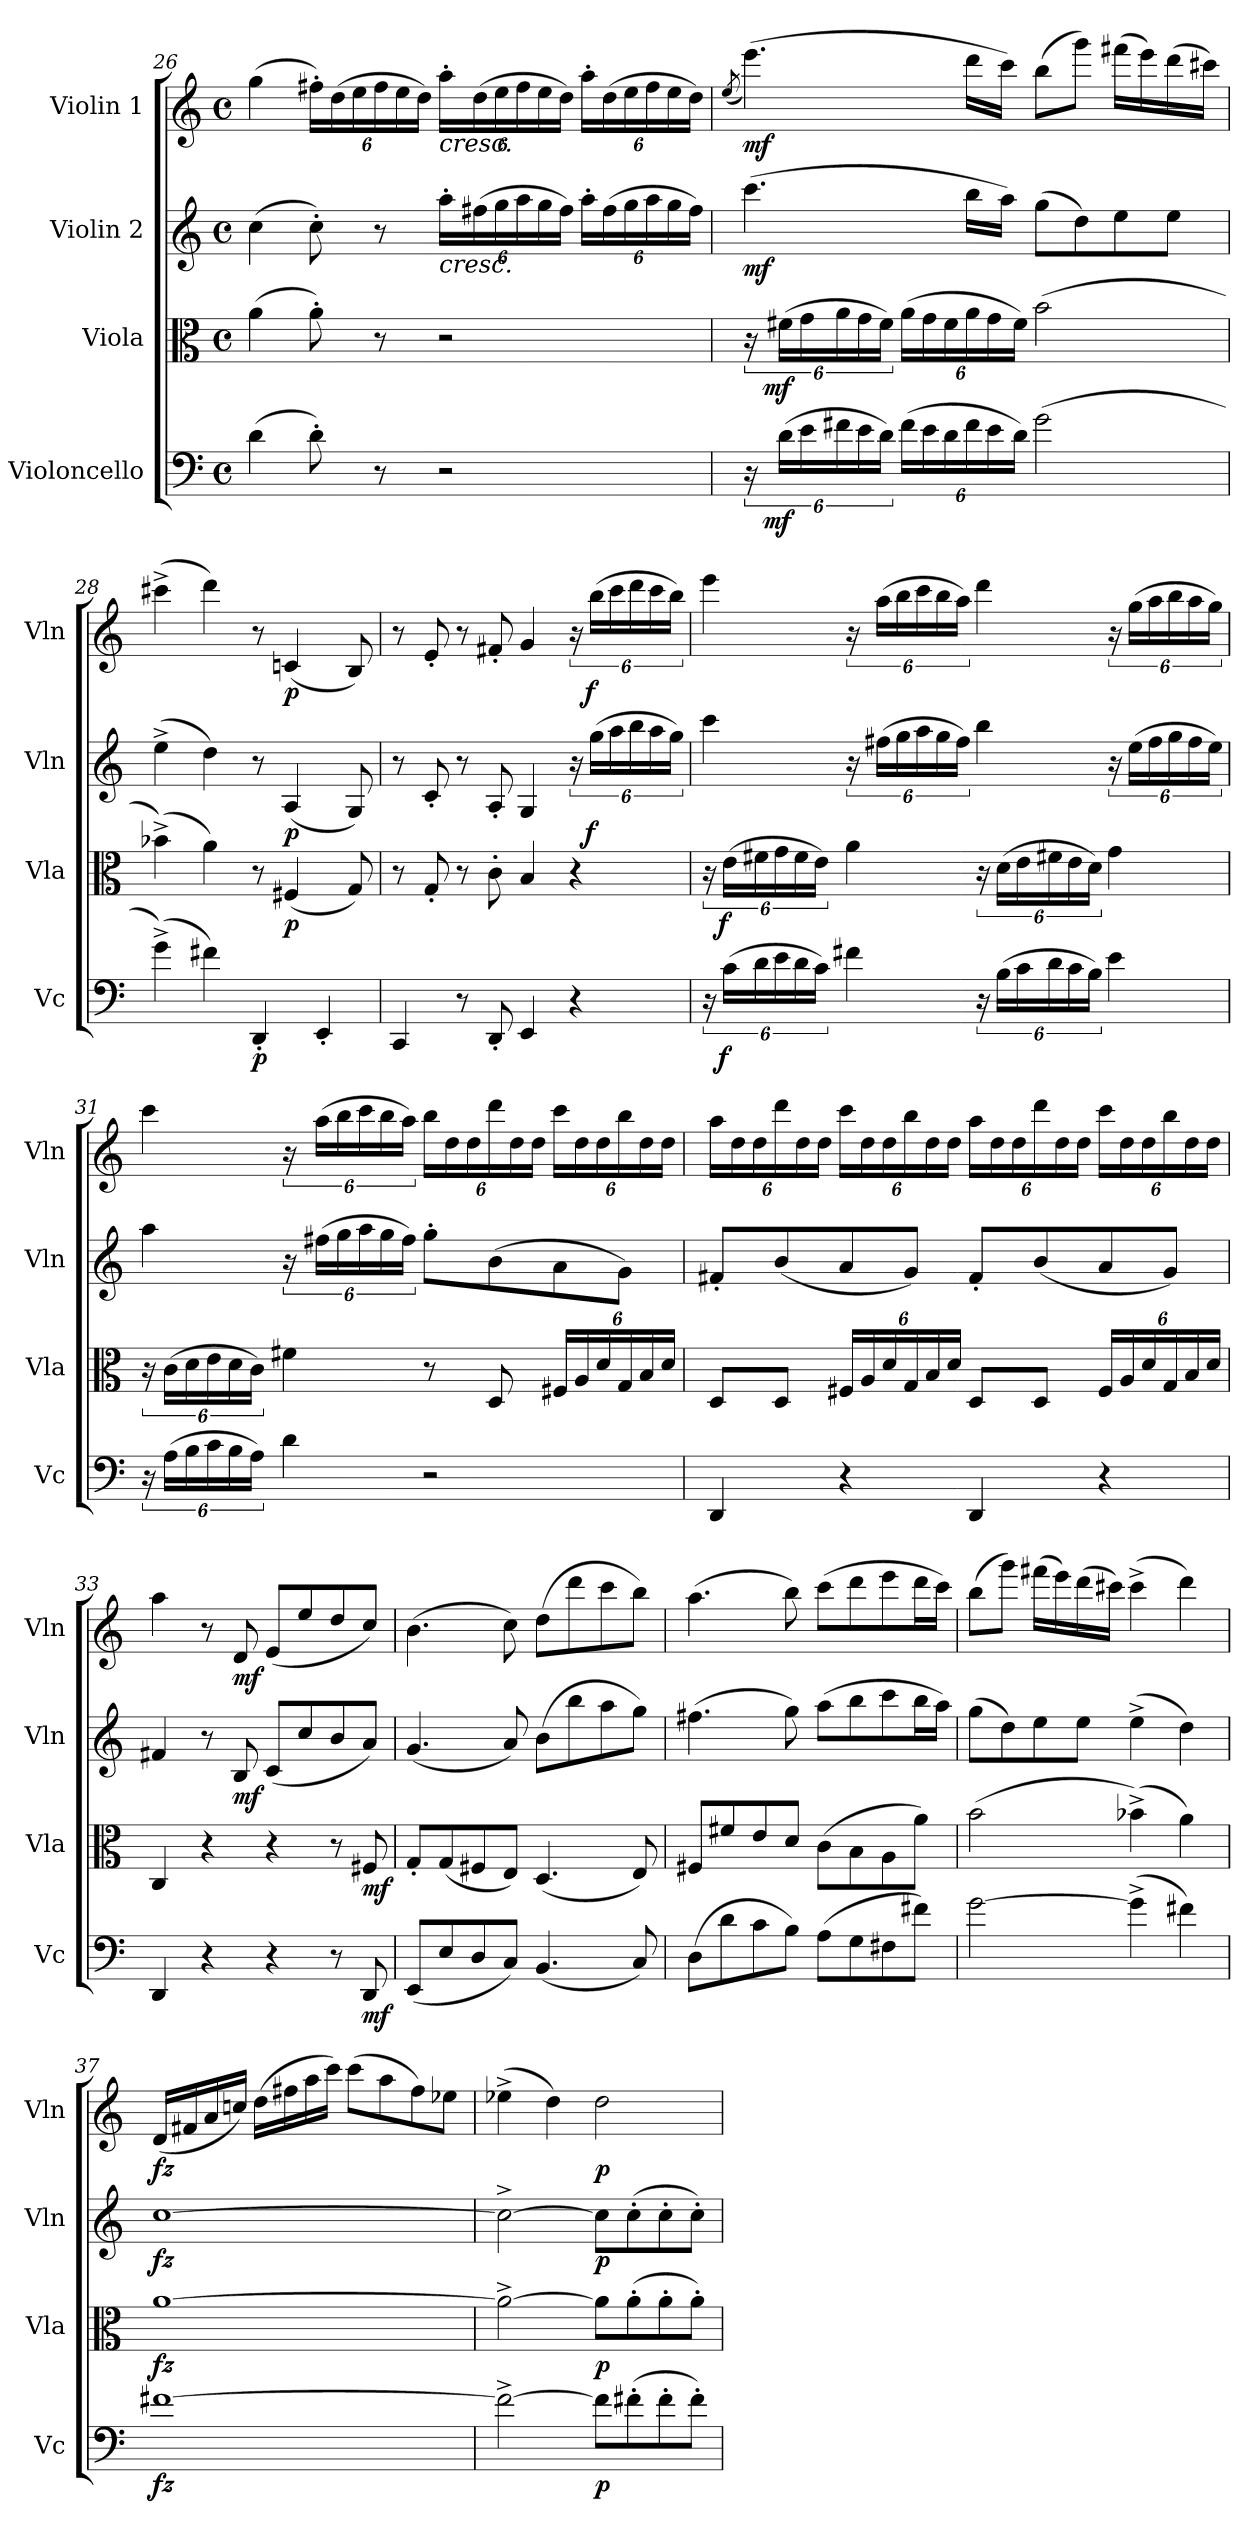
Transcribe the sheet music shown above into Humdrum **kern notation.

**kern	**dynam	**kern	**dynam	**kern	**dynam	**kern	**dynam
*part4	*part4	*part3	*part3	*part2	*part2	*part1	*part1
*staff4	*staff4	*staff3	*staff3	*staff2	*staff2	*staff1	*staff1
*I"Violoncello	*	*I"Viola	*	*I"Violin 2	*	*I"Violin 1	*
*I'Vc	*	*I'Vla	*	*I'Vln	*	*I'Vln	*
*clefF4	*	*clefC3	*	*clefG2	*	*clefG2	*
*k[]	*	*k[]	*	*k[]	*	*k[]	*
*M4/4	*	*M4/4	*	*M4/4	*	*M4/4	*
*met(c)	*	*met(c)	*	*met(c)	*	*met(c)	*
=26	=26	=26	=26	=26	=26	=26	=26
(4d\	.	(4a\	.	(4cc\	.	(4gg\	.
*	*	*	*	*	*	*Xbrackettup	*
8d'\)	.	8a'\)	.	8cc'\)	.	24ff#X'\LL)	.
.	.	.	.	.	.	(24dd\	.
.	.	.	.	.	.	24ee\	.
8r	.	8r	.	8r	.	24ff#\	.
.	.	.	.	.	.	24ee\	.
.	.	.	.	.	.	24dd\JJ)	.
*	*	*	*	*Xbrackettup	*	*	*
!	!	!	!	!	!	!LO:TX:b:i:t=cresc.	!
!	!	!	!	!LO:TX:b:i:t=cresc.	!	!	!
2r	.	2r	.	24aa'\LL	.	24aa'\LL	.
.	.	.	.	(24ff#X\	.	(24dd\	.
.	.	.	.	24gg\	.	24ee\	.
.	.	.	.	24aa\	.	24ff#\	.
.	.	.	.	24gg\	.	24ee\	.
.	.	.	.	24ff#\JJ)	.	24dd\JJ)	.
.	.	.	.	24aa'\LL	.	24aa'\LL	.
.	.	.	.	(24ff#\	.	(24dd\	.
.	.	.	.	24gg\	.	24ee\	.
.	.	.	.	24aa\	.	24ff#\	.
.	.	.	.	24gg\	.	24ee\	.
.	.	.	.	24ff#\JJ)	.	24dd\JJ)	.
!!LO:LB:g=z
=27	=27	=27	=27	=27	=27	=27	=27
.	.	.	.	.	.	(8qee/	.
!	!	!	!	!	!LO:DY:b	!	!LO:DY:b
24r	.	24r	.	(4.ccc\	mf	(4.eee\)	mf
!	!LO:DY:b	!	!LO:DY:b	!	!	!	!
(24d\LL	mf	(24f#X\LL	mf	.	.	.	.
24e\	.	24g\	.	.	.	.	.
*Xbrackettup	*	*Xbrackettup	*	*	*	*	*
24f#X\	.	24a\	.	.	.	.	.
24e\	.	24g\	.	.	.	.	.
24d\JJ)	.	24f#\JJ)	.	.	.	.	.
(24f#\LL	.	(24a\LL	.	.	.	.	.
24e\	.	24g\	.	.	.	.	.
24d\	.	24f#\	.	.	.	.	.
24f#\	.	24a\	.	16bb\LL	.	16ddd\LL	.
24e\	.	24g\	.	.	.	.	.
.	.	.	.	16aa\JJ)	.	16ccc\JJ)	.
24d\JJ)	.	24f#\JJ)	.	.	.	.	.
(2g\	.	(2b\	.	(8gg\L	.	(8bb\L	.
.	.	.	.	8dd\)	.	8ggg\J)	.
.	.	.	.	8ee\	.	(16fff#X\LL	.
.	.	.	.	.	.	16eee\)	.
.	.	.	.	8ee\J	.	(16ddd\	.
.	.	.	.	.	.	16ccc#X\JJ)	.
!!LO:PB:g=z
=28	=28	=28	=28	=28	=28	=28	=28
(4g^\)	.	(4b-X^\)	.	(4ee^\	.	(4ccc#X^\	.
4f#X\)	.	4a\)	.	4dd\)	.	4ddd\)	.
!	!LO:DY:b	!	!	!	!	!	!
4DD'/	p	8r	.	8r	.	8r	.
!	!	!	!LO:DY:b	!	!LO:DY:b	!	!LO:DY:b
.	.	(4F#X/	p	(4A/	p	(4cn/	p
4EE'/	.	.	.	.	.	.	.
.	.	8G/)	.	8G/)	.	8B/)	.
=29	=29	=29	=29	=29	=29	=29	=29
4CC/	.	8r	.	8r	.	8r	.
.	.	8G'/	.	8c'/	.	8e'/	.
8r	.	8r	.	8r	.	8r	.
8DD'/	.	8c'\	.	8A'/	.	8f#X'/	.
4EE/	.	4B/	.	4G/	.	4g/	.
*	*	*	*	*brackettup	*	*brackettup	*
4r	.	4r	.	24r	.	24r	.
!	!	!	!	!	!LO:DY:b	!	!LO:DY:b
.	.	.	.	(24gg\LL	f	(24bb\LL	f
.	.	.	.	24aa\	.	24ccc\	.
*	*	*	*	*Xbrackettup	*	*Xbrackettup	*
.	.	.	.	24bb\	.	24ddd\	.
.	.	.	.	24aa\	.	24ccc\	.
.	.	.	.	24gg\JJ)	.	24bb\JJ)	.
=30	=30	=30	=30	=30	=30	=30	=30
*brackettup	*	*brackettup	*	*	*	*	*
24r	.	24r	.	4ccc\	.	4eee\	.
!	!LO:DY:b	!	!LO:DY:b	!	!	!	!
(24c\LL	f	(24e\LL	f	.	.	.	.
24d\	.	24f#X\	.	.	.	.	.
*Xbrackettup	*	*Xbrackettup	*	*	*	*	*
24e\	.	24g\	.	.	.	.	.
24d\	.	24f#\	.	.	.	.	.
24c\JJ)	.	24e\JJ)	.	.	.	.	.
*	*	*	*	*brackettup	*	*brackettup	*
4f#X\	.	4a\	.	24r	.	24r	.
.	.	.	.	(24ff#X\LL	.	(24aa\LL	.
.	.	.	.	24gg\	.	24bb\	.
*	*	*	*	*Xbrackettup	*	*Xbrackettup	*
.	.	.	.	24aa\	.	24ccc\	.
.	.	.	.	24gg\	.	24bb\	.
.	.	.	.	24ff#\JJ)	.	24aa\JJ)	.
*brackettup	*	*brackettup	*	*	*	*	*
24r	.	24r	.	4bb\	.	4ddd\	.
(24B\LL	.	(24d\LL	.	.	.	.	.
24c\	.	24e\	.	.	.	.	.
*Xbrackettup	*	*Xbrackettup	*	*	*	*	*
24d\	.	24f#X\	.	.	.	.	.
24c\	.	24e\	.	.	.	.	.
24B\JJ)	.	24d\JJ)	.	.	.	.	.
*	*	*	*	*brackettup	*	*brackettup	*
4e\	.	4g\	.	24r	.	24r	.
.	.	.	.	(24ee\LL	.	(24gg\LL	.
.	.	.	.	24ff#\	.	24aa\	.
*	*	*	*	*Xbrackettup	*	*Xbrackettup	*
.	.	.	.	24gg\	.	24bb\	.
.	.	.	.	24ff#\	.	24aa\	.
.	.	.	.	24ee\JJ)	.	24gg\JJ)	.
!!LO:LB:g=z
=31	=31	=31	=31	=31	=31	=31	=31
*brackettup	*	*brackettup	*	*	*	*	*
24r	.	24r	.	4aa\	.	4ccc\	.
(24A\LL	.	(24c\LL	.	.	.	.	.
24B\	.	24d\	.	.	.	.	.
*Xbrackettup	*	*Xbrackettup	*	*	*	*	*
24c\	.	24e\	.	.	.	.	.
24B\	.	24d\	.	.	.	.	.
24A\JJ)	.	24c\JJ)	.	.	.	.	.
*	*	*	*	*brackettup	*	*brackettup	*
4d\	.	4f#X\	.	24r	.	24r	.
.	.	.	.	(24ff#X\LL	.	(24aa\LL	.
.	.	.	.	24gg\	.	24bb\	.
*	*	*	*	*Xbrackettup	*	*Xbrackettup	*
.	.	.	.	24aa\	.	24ccc\	.
.	.	.	.	24gg\	.	24bb\	.
.	.	.	.	24ff#\JJ)	.	24aa\JJ)	.
2r	.	8r	.	8gg'\L	.	24bb\LL	.
.	.	.	.	.	.	24dd\	.
.	.	.	.	.	.	24dd\	.
.	.	8D/	.	(8b\	.	24ddd\	.
.	.	.	.	.	.	24dd\	.
.	.	.	.	.	.	24dd\JJ	.
.	.	24F#X/LL	.	8a\	.	24ccc\LL	.
.	.	24A/	.	.	.	24dd\	.
.	.	24d/	.	.	.	24dd\	.
.	.	24G/	.	8g\J)	.	24bb\	.
.	.	24B/	.	.	.	24dd\	.
.	.	24d/JJ	.	.	.	24dd\JJ	.
!!LO:LB:g=z
=32	=32	=32	=32	=32	=32	=32	=32
4DD/	.	8D/L	.	8f#X'/L	.	24aa\LL	.
.	.	.	.	.	.	24dd\	.
.	.	.	.	.	.	24dd\	.
.	.	8D/J	.	(8b/	.	24ddd\	.
.	.	.	.	.	.	24dd\	.
.	.	.	.	.	.	24dd\JJ	.
4r	.	24F#X/LL	.	8a/	.	24ccc\LL	.
.	.	24A/	.	.	.	24dd\	.
.	.	24d/	.	.	.	24dd\	.
.	.	24G/	.	8g/J)	.	24bb\	.
.	.	24B/	.	.	.	24dd\	.
.	.	24d/JJ	.	.	.	24dd\JJ	.
4DD/	.	8D/L	.	8f#'/L	.	24aa\LL	.
.	.	.	.	.	.	24dd\	.
.	.	.	.	.	.	24dd\	.
.	.	8D/J	.	(8b/	.	24ddd\	.
.	.	.	.	.	.	24dd\	.
.	.	.	.	.	.	24dd\JJ	.
4r	.	24F#/LL	.	8a/	.	24ccc\LL	.
.	.	24A/	.	.	.	24dd\	.
.	.	24d/	.	.	.	24dd\	.
.	.	24G/	.	8g/J)	.	24bb\	.
.	.	24B/	.	.	.	24dd\	.
.	.	24d/JJ	.	.	.	24dd\JJ	.
=33	=33	=33	=33	=33	=33	=33	=33
4DD/	.	4C/	.	4f#X/	.	4aa\	.
4r	.	4r	.	8r	.	8r	.
!	!	!	!	!	!LO:DY:b	!	!LO:DY:b
.	.	.	.	8B/	mf	8d/	mf
4r	.	4r	.	(8c/L	.	(8e/L	.
.	.	.	.	8cc/	.	8ee/	.
8r	.	8r	.	8b/	.	8dd/	.
!	!LO:DY:b	!	!LO:DY:b	!	!	!	!
8DD/	mf	8F#X/	mf	8a/J)	.	8cc/J)	.
!!LO:PB:g=z
=34	=34	=34	=34	=34	=34	=34	=34
(8EE/L	.	8G'/L	.	(4.g/	.	(4.b\	.
8E/	.	(8G/	.	.	.	.	.
8D/	.	8F#X/	.	.	.	.	.
8C/J)	.	8E/J)	.	8a/)	.	8cc\)	.
(4.BB/	.	(4.D/	.	(8b\L	.	(8dd\L	.
.	.	.	.	8bb\	.	8ddd\	.
.	.	.	.	8aa\	.	8ccc\	.
8C/)	.	8E/)	.	8gg\J)	.	8bb\J)	.
=35	=35	=35	=35	=35	=35	=35	=35
(8D\L	.	8F#X/L	.	(4.ff#X\	.	(4.aa\	.
8d\	.	8f#X/	.	.	.	.	.
8c\	.	8e/	.	.	.	.	.
8B\J)	.	8d/J	.	8gg\)	.	8bb\)	.
(8A\L	.	(8c\L	.	(8aa\L	.	(8ccc\L	.
8G\	.	8B\	.	8bb\	.	8ddd\	.
8F#X\	.	8A\	.	8ccc\	.	8eee\	.
8f#X\J)	.	8a\J)	.	16bb\L	.	16ddd\L	.
.	.	.	.	16aa\JJ)	.	16ccc\JJ)	.
=36	=36	=36	=36	=36	=36	=36	=36
[2g\	.	(2b\	.	(8gg\L	.	(8bb\L	.
.	.	.	.	8dd\)	.	8ggg\J)	.
.	.	.	.	8ee\	.	(16fff#X\LL	.
.	.	.	.	.	.	16eee\)	.
.	.	.	.	8ee\J	.	(16ddd\	.
.	.	.	.	.	.	16ccc#X\JJ)	.
(4g^\]	.	(4b-X^\)	.	(4ee^\	.	(4ccc#^\	.
4f#X\)	.	4a\)	.	4dd\)	.	4ddd\)	.
=37	=37	=37	=37	=37	=37	=37	=37
!	!LO:DY:b	!	!LO:DY:b	!	!LO:DY:b	!	!LO:DY:b
[1f#X	fz	[1a	fz	[1cc	fz	(16d/LL	fz
.	.	.	.	.	.	16f#X/	.
.	.	.	.	.	.	16a/	.
.	.	.	.	.	.	16ccn/JJ)	.
.	.	.	.	.	.	(16dd\LL	.
.	.	.	.	.	.	16ff#X\	.
.	.	.	.	.	.	16aa\	.
.	.	.	.	.	.	16ccc\JJ)	.
.	.	.	.	.	.	(8ccc\L	.
.	.	.	.	.	.	8aa\	.
.	.	.	.	.	.	8ff#\)	.
.	.	.	.	.	.	8ee-X\J	.
!!LO:LB:g=z
=38	=38	=38	=38	=38	=38	=38	=38
2f#^\_	.	2a^\_	.	2cc^\_	.	(4ee-X^\	.
.	.	.	.	.	.	4dd\)	.
!	!LO:DY:b	!	!LO:DY:b	!	!LO:DY:b	!	!LO:DY:b
8f#\L]	p	8a\L]	p	8cc\L]	p	2dd\	p
(8f#X'\	.	(8a'\	.	(8cc'\	.	.	.
8f#'\	.	8a'\	.	8cc'\	.	.	.
8f#'\J)	.	8a'\J)	.	8cc'\J)	.	.	.
=	=	=	=	=	=	=	=
*-	*-	*-	*-	*-	*-	*-	*-
